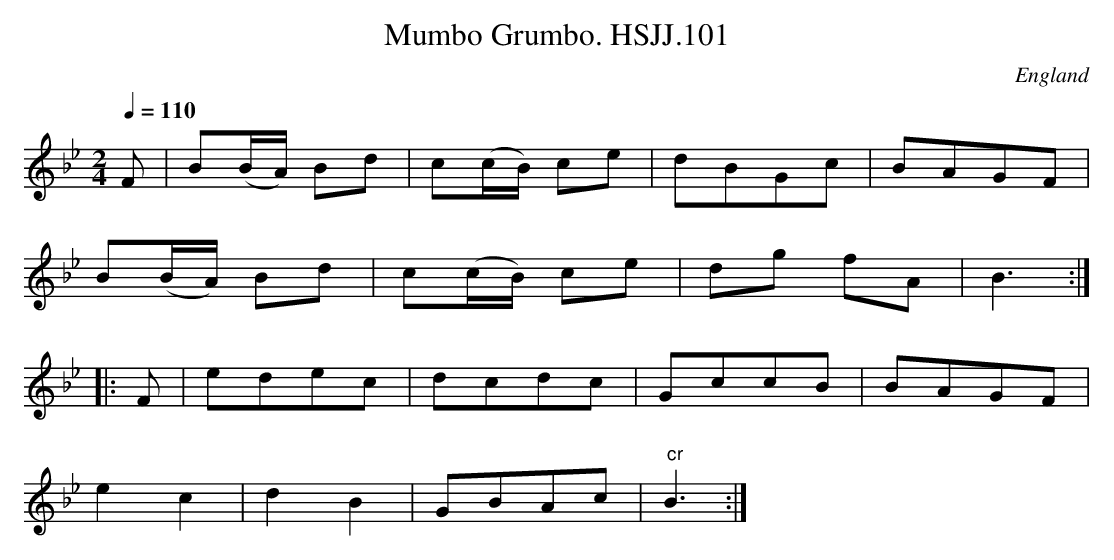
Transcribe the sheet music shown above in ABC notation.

X:1
T:Mumbo Grumbo. HSJJ.101
M:2/4
L:1/8
Q:1/4=110
O:England
K:Bb major
F|B(B/A/) Bd|c(c/B/) ce|dBGc|BAGF|!
B(B/A/) Bd|c(c/B/) ce|dg fA|B3:|!
|:F|edec|dcdc|GccB|BAGF|!
e2c2|d2B2|GBAc|" cr"B3:|
